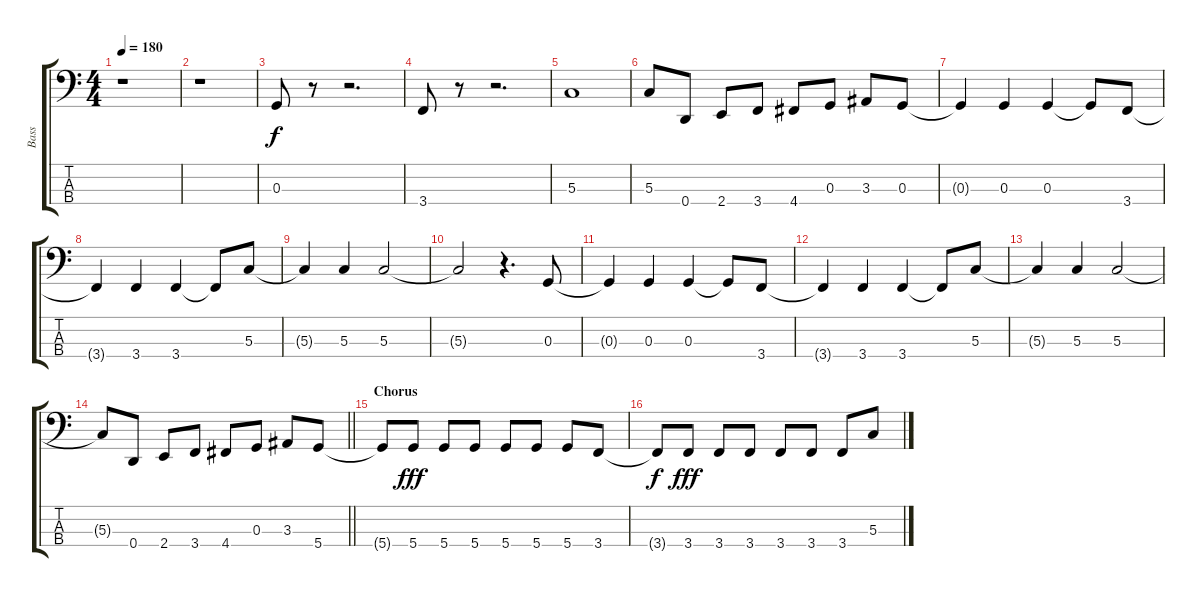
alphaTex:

\track ("Bass" "Bass") {instrument electricbasspick}
\staff {score tabs}
\tuning (F2 C2 G1 D1) {hide}
\ts (4 4)
\tempo 180
\clef f4
\ks c
r.1{dy f} |
r.1 |
0.3.8 r.8 r.2{d} |
3.4.8 r.8 r.2{d} |
5.3.1 |
5.3.8 0.4.8 2.4.8 3.4.8 4.4.8 0.3.8 3.3.8 0.3.8 |
0.3{t}.4 0.3.4 0.3.4 0.3{t}.8 3.4.8 |
3.4{t}.4 3.4.4 3.4.4 3.4{t}.8 5.3.8 |
5.3{t}.4 5.3.4 5.3.2 |
5.3{t}.2 r.4{d} 0.3.8 |
0.3{t}.4 0.3.4 0.3.4 0.3{t}.8 3.4.8 |
3.4{t}.4 3.4.4 3.4.4 3.4{t}.8 5.3.8 |
5.3{t}.4 5.3.4 5.3.2 |
\barLineRight lightlight
5.3{t}.8 0.4.8 2.4.8 3.4.8 4.4.8 0.3.8 3.3.8 5.4.8 |
\section ("" "Chorus")
5.4{t}.8 5.4.8{dy fff} 5.4.8 5.4.8 5.4.8 5.4.8 5.4.8 3.4.8 |
3.4{t}.8{dy f} 3.4.8{dy fff} 3.4.8 3.4.8 3.4.8 3.4.8 3.4.8 5.3.8
